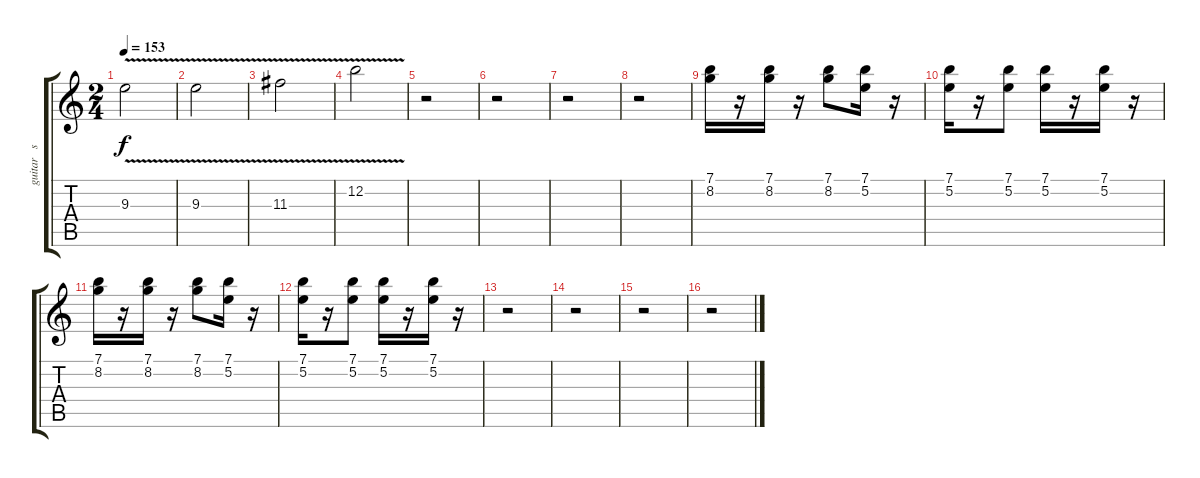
\track ("guitar   solo   right" "guitar   s") {instrument overdrivenguitar}
\staff {score tabs}
\tuning (E4 B3 G3 D3 A2 E2) {hide}
\ts (2 4)
\tempo 153
\clef g2
\ks c
9.3{v}.2{dy f} |
9.3{v}.2 |
11.3{v}.2 |
12.2{v}.2 |
r.2 |
r.2 |
r.2 |
r.2 |
(7.1 8.2).16 r.16 (7.1 8.2).16 r.16 (7.1 8.2).8 (7.1 5.2).16 r.16 |
(7.1 5.2).16 r.16 (7.1 5.2).8 (7.1 5.2).16 r.16 (7.1 5.2).16 r.16 |
(7.1 8.2).16 r.16 (7.1 8.2).16 r.16 (7.1 8.2).8 (7.1 5.2).16 r.16 |
(7.1 5.2).16 r.16 (7.1 5.2).8 (7.1 5.2).16 r.16 (7.1 5.2).16 r.16 |
r.2 |
r.2 |
r.2 |
r.2
